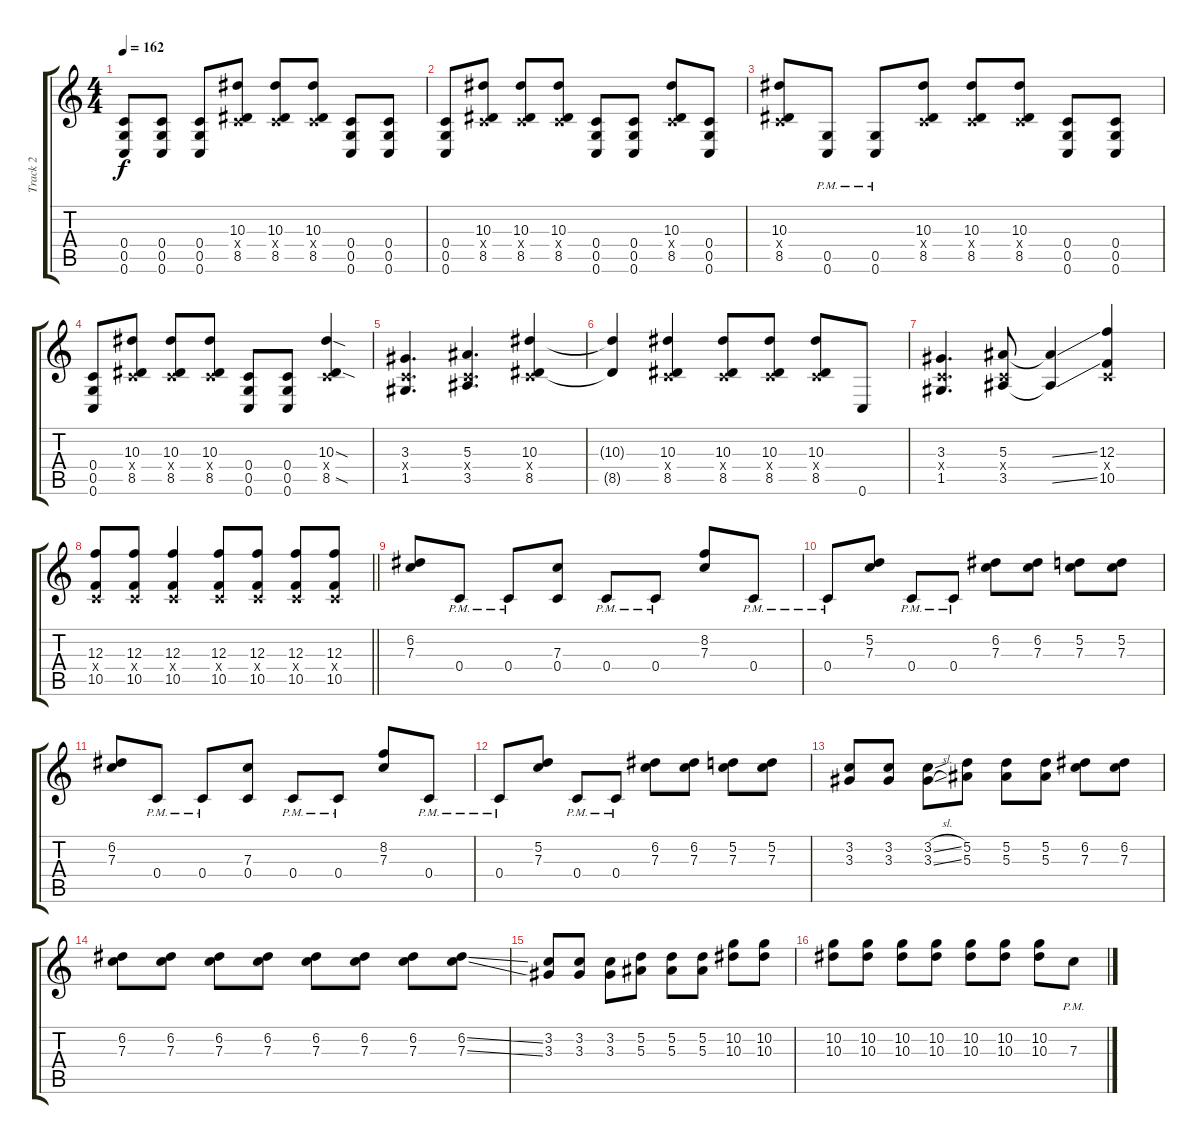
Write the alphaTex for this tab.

\track ("Track 2" "Track 2") {instrument distortionguitar}
\staff {score tabs}
\tuning (D4 A3 F3 C3 G2 C2) {hide}
\ts (4 4)
\tempo 162
\clef g2
\ks c
(0.4 0.5 0.6).8{dy f} (0.4 0.5 0.6).8 (0.4 0.5 0.6).8 (10.3 0.4{x} 8.5).8 (10.3 0.4{x} 8.5).8 (10.3 0.4{x} 8.5).8 (0.4 0.5 0.6).8 (0.4 0.5 0.6).8 |
(0.4 0.5 0.6).8 (10.3 0.4{x} 8.5).8 (10.3 0.4{x} 8.5).8 (10.3 0.4{x} 8.5).8 (0.4 0.5 0.6).8 (0.4 0.5 0.6).8 (10.3 0.4{x} 8.5).8 (0.4 0.5 0.6).8 |
(10.3 0.4{x} 8.5).8 (0.5{pm} 0.6{pm}).8 (0.5{pm} 0.6{pm}).8 (10.3 0.4{x} 8.5).8 (10.3 0.4{x} 8.5).8 (10.3 0.4{x} 8.5).8 (0.4 0.5 0.6).8 (0.4 0.5 0.6).8 |
(0.4 0.5 0.6).8 (10.3 0.4{x} 8.5).8 (10.3 0.4{x} 8.5).8 (10.3 0.4{x} 8.5).8 (0.4 0.5 0.6).8 (0.4 0.5 0.6).8 (10.3{sod} 0.4{x} 8.5{sod}).4 |
(3.3 0.4{x} 1.5).4{d} (5.3 0.4{x} 3.5).4{d} (10.3 0.4{x} 8.5).4 |
(10.3{t} 8.5{t}).4 (10.3 0.4{x} 8.5).4 (10.3 0.4{x} 8.5).8 (10.3 0.4{x} 8.5).8 (10.3 0.4{x} 8.5).8 0.6.8 |
(3.3 0.4{x} 1.5).4{d} (5.3 0.4{x} 3.5).8 (5.3{ss t} 3.5{ss t}).4 (12.3 0.4{x} 10.5).4 |
\barLineRight lightlight
(12.3 0.4{x} 10.5).8 (12.3 0.4{x} 10.5).8 (12.3 0.4{x} 10.5).4 (12.3 0.4{x} 10.5).8 (12.3 0.4{x} 10.5).8 (12.3 0.4{x} 10.5).8 (12.3 0.4{x} 10.5).8 |
(6.2 7.3).8 0.4{pm}.8 0.4{pm}.8 (7.3 0.4).8 0.4{pm}.8 0.4{pm}.8 (8.2 7.3).8 0.4{pm}.8 |
0.4{pm}.8 (5.2 7.3).8 0.4{pm}.8 0.4{pm}.8 (6.2 7.3).8 (6.2 7.3).8 (5.2 7.3).8 (5.2 7.3).8 |
(6.2 7.3).8 0.4{pm}.8 0.4{pm}.8 (7.3 0.4).8 0.4{pm}.8 0.4{pm}.8 (8.2 7.3).8 0.4{pm}.8 |
0.4{pm}.8 (5.2 7.3).8 0.4{pm}.8 0.4{pm}.8 (6.2 7.3).8 (6.2 7.3).8 (5.2 7.3).8 (5.2 7.3).8 |
(3.2 3.3).8 (3.2 3.3).8 (3.2{sl} 3.3{sl}).8 (5.2 5.3).8 (5.2 5.3).8 (5.2 5.3).8 (6.2 7.3).8 (6.2 7.3).8 |
(6.2 7.3).8 (6.2 7.3).8 (6.2 7.3).8 (6.2 7.3).8 (6.2 7.3).8 (6.2 7.3).8 (6.2 7.3).8 (6.2{ss} 7.3{ss}).8 |
(3.2 3.3).8 (3.2 3.3).8 (3.2 3.3).8 (5.2 5.3).8 (5.2 5.3).8 (5.2 5.3).8 (10.2 10.3).8 (10.2 10.3).8 |
(10.2 10.3).8 (10.2 10.3).8 (10.2 10.3).8 (10.2 10.3).8 (10.2 10.3).8 (10.2 10.3).8 (10.2 10.3).8 7.3{pm}.8
